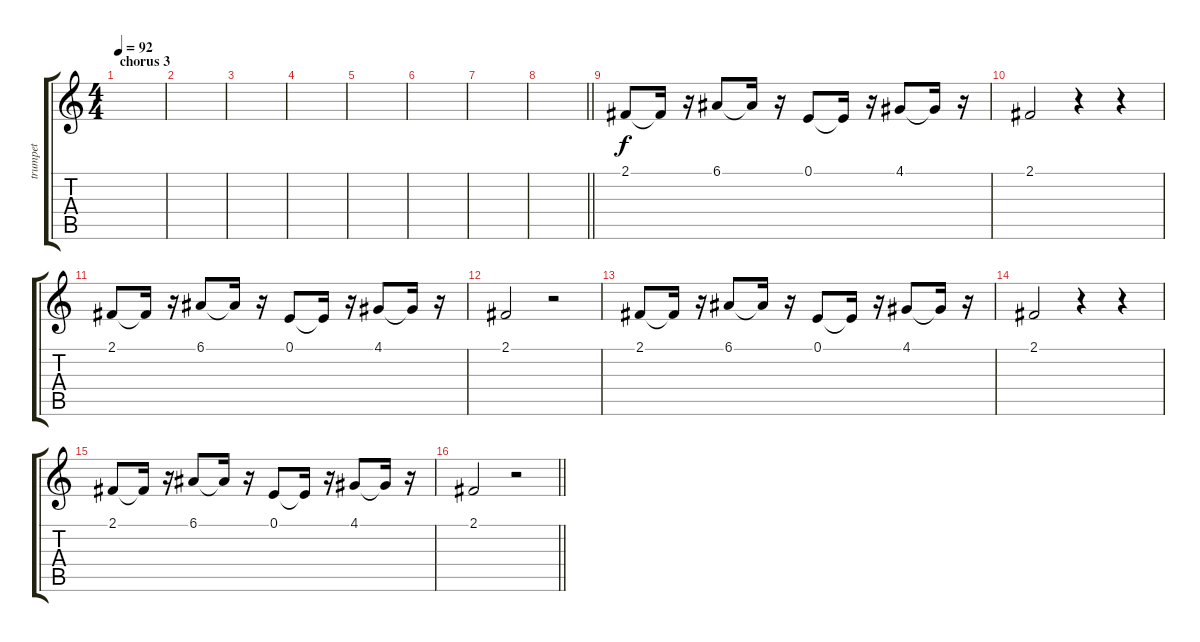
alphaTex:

\track ("trumpet" "trumpet") {instrument trumpet}
\staff {score tabs}
\tuning (E4 B3 G3 D3 A2 E2) {hide}
\ts (4 4)
\section ("" "chorus 3")
\tempo 92
\clef g2
\ks c
|
|
|
|
|
|
|
\barLineRight lightlight
|
2.1.8 2.1{t}.16 r.16 6.1.8 6.1{t}.16 r.16 0.1.8 0.1{t}.16 r.16 4.1.8 4.1{t}.16 r.16 |
2.1.2 r.4 r.4 |
2.1.8 2.1{t}.16 r.16 6.1.8 6.1{t}.16 r.16 0.1.8 0.1{t}.16 r.16 4.1.8 4.1{t}.16 r.16 |
2.1.2 r.2 |
2.1.8 2.1{t}.16 r.16 6.1.8 6.1{t}.16 r.16 0.1.8 0.1{t}.16 r.16 4.1.8 4.1{t}.16 r.16 |
2.1.2 r.4 r.4 |
2.1.8 2.1{t}.16 r.16 6.1.8 6.1{t}.16 r.16 0.1.8 0.1{t}.16 r.16 4.1.8 4.1{t}.16 r.16 |
\barLineRight lightlight
2.1.2 r.2
